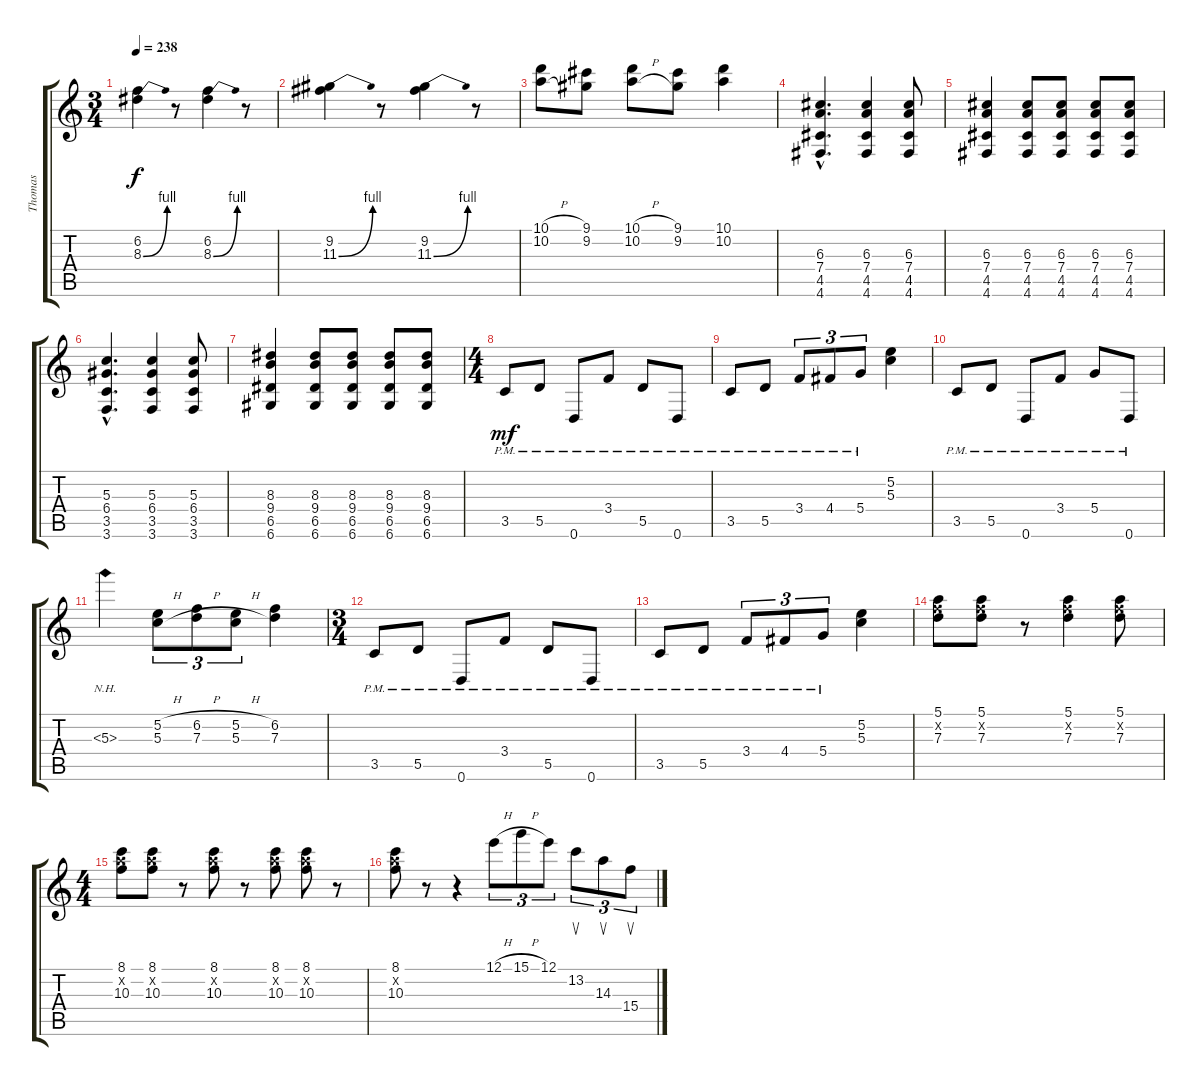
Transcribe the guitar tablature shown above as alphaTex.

\track ("Thomas" "Thomas") {instrument distortionguitar}
\staff {score tabs}
\tuning (E4 B3 G3 D3 A2 D2) {hide}
\ts (3 4)
\tempo 238
\clef g2
\ks c
(6.2 8.3{be (bend 0 0 60 4)}).4{dy f} r.8 (6.2 8.3{be (bend 0 0 60 4)}).4 r.8 |
(9.2 11.3{be (bend 0 0 60 4)}).4 r.8 (9.2 11.3{be (bend 0 0 60 4)}).4 r.8 |
(10.1{h} 10.2{h}).8 (9.1 9.2).8 (10.1{h} 10.2{h}).8 (9.1 9.2).8 (10.1 10.2).4 |
(6.3{hac} 7.4{hac} 4.5{hac} 4.6{hac}).4{d} (6.3 7.4 4.5 4.6).4 (6.3 7.4 4.5 4.6).8 |
(6.3 7.4 4.5 4.6).4 (6.3 7.4 4.5 4.6).8 (6.3 7.4 4.5 4.6).8 (6.3 7.4 4.5 4.6).8 (6.3 7.4 4.5 4.6).8 |
(5.3{hac} 6.4{hac} 3.5{hac} 3.6{hac}).4{d} (5.3 6.4 3.5 3.6).4 (5.3 6.4 3.5 3.6).8 |
(8.3 9.4 6.5 6.6).4 (8.3 9.4 6.5 6.6).8 (8.3 9.4 6.5 6.6).8 (8.3 9.4 6.5 6.6).8 (8.3 9.4 6.5 6.6).8 |
\ts (4 4)
3.5{pm}.8{dy mf} 5.5{pm}.8 0.6{pm}.8 3.4{pm}.8 5.5{pm}.8 0.6{pm}.8 |
3.5{pm}.8 5.5{pm}.8 3.4{pm}.8{tu (3 2)} 4.4{pm}.8{tu (3 2)} 5.4{pm}.8{tu (3 2)} (5.2 5.3).4 |
3.5{pm}.8 5.5{pm}.8 0.6{pm}.8 3.4{pm}.8 5.4{pm}.8 0.6{pm}.8 |
5.3{nh}.4 (5.2{h} 5.3{h}).8{tu (3 2)} (6.2{h} 7.3{h}).8{tu (3 2)} (5.2{h} 5.3{h}).8{tu (3 2)} (6.2 7.3).4 |
\ts (3 4)
3.5{pm}.8 5.5{pm}.8 0.6{pm}.8 3.4{pm}.8 5.5{pm}.8 0.6{pm}.8 |
3.5{pm}.8 5.5{pm}.8 3.4{pm}.8{tu (3 2)} 4.4{pm}.8{tu (3 2)} 5.4{pm}.8{tu (3 2)} (5.2 5.3).4 |
(5.1 6.2{x} 7.3).8 (5.1 6.2{x} 7.3).8 r.8 (5.1 6.2{x} 7.3).4 (5.1 6.2{x} 7.3).8 |
\ts (4 4)
(8.1 10.2{x} 10.3).8 (8.1 10.2{x} 10.3).8 r.8 (8.1 10.2{x} 10.3).8 r.8 (8.1 10.2{x} 10.3).8 (8.1 10.2{x} 10.3).8 r.8 |
(8.1 10.2{x} 10.3).8 r.8 r.4 12.1{h}.8{tu (3 2)} 15.1{h}.8{tu (3 2)} 12.1.8{tu (3 2)} 13.2.8{su tu (3 2)} 14.3.8{su tu (3 2)} 15.4.8{su tu (3 2)}
